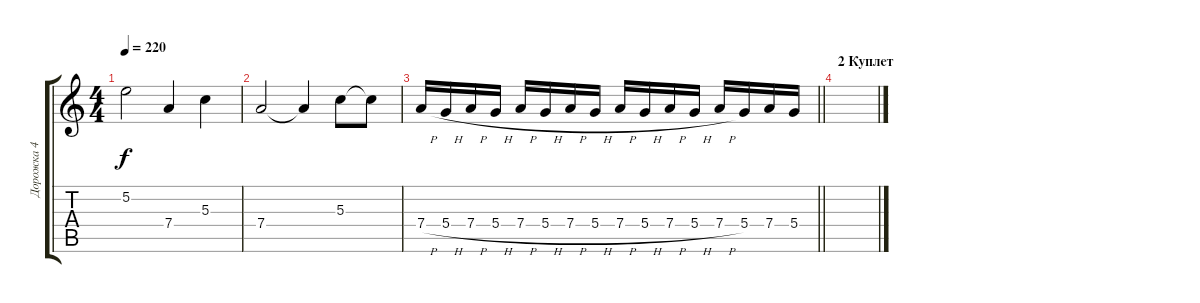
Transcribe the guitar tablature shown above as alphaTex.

\track ("Дорожка 4" "Дорожка 4") {instrument distortionguitar}
\staff {score tabs}
\tuning (E4 B3 G3 D3 A2 E2) {hide}
\ts (4 4)
\tempo 220
\clef g2
\ks c
5.2.2{dy f} 7.4.4 5.3.4 |
7.4.2 7.4{t}.4 5.3.8 5.3{t}.8 |
\barLineRight lightlight
7.4{h}.16 5.4{h}.16 7.4{h}.16 5.4{h}.16 7.4{h}.16 5.4{h}.16 7.4{h}.16 5.4{h}.16 7.4{h}.16 5.4{h}.16 7.4{h}.16 5.4{h}.16 7.4{h}.16 5.4.16 7.4.16 5.4.16 |
\section ("" "2 Куплет")
